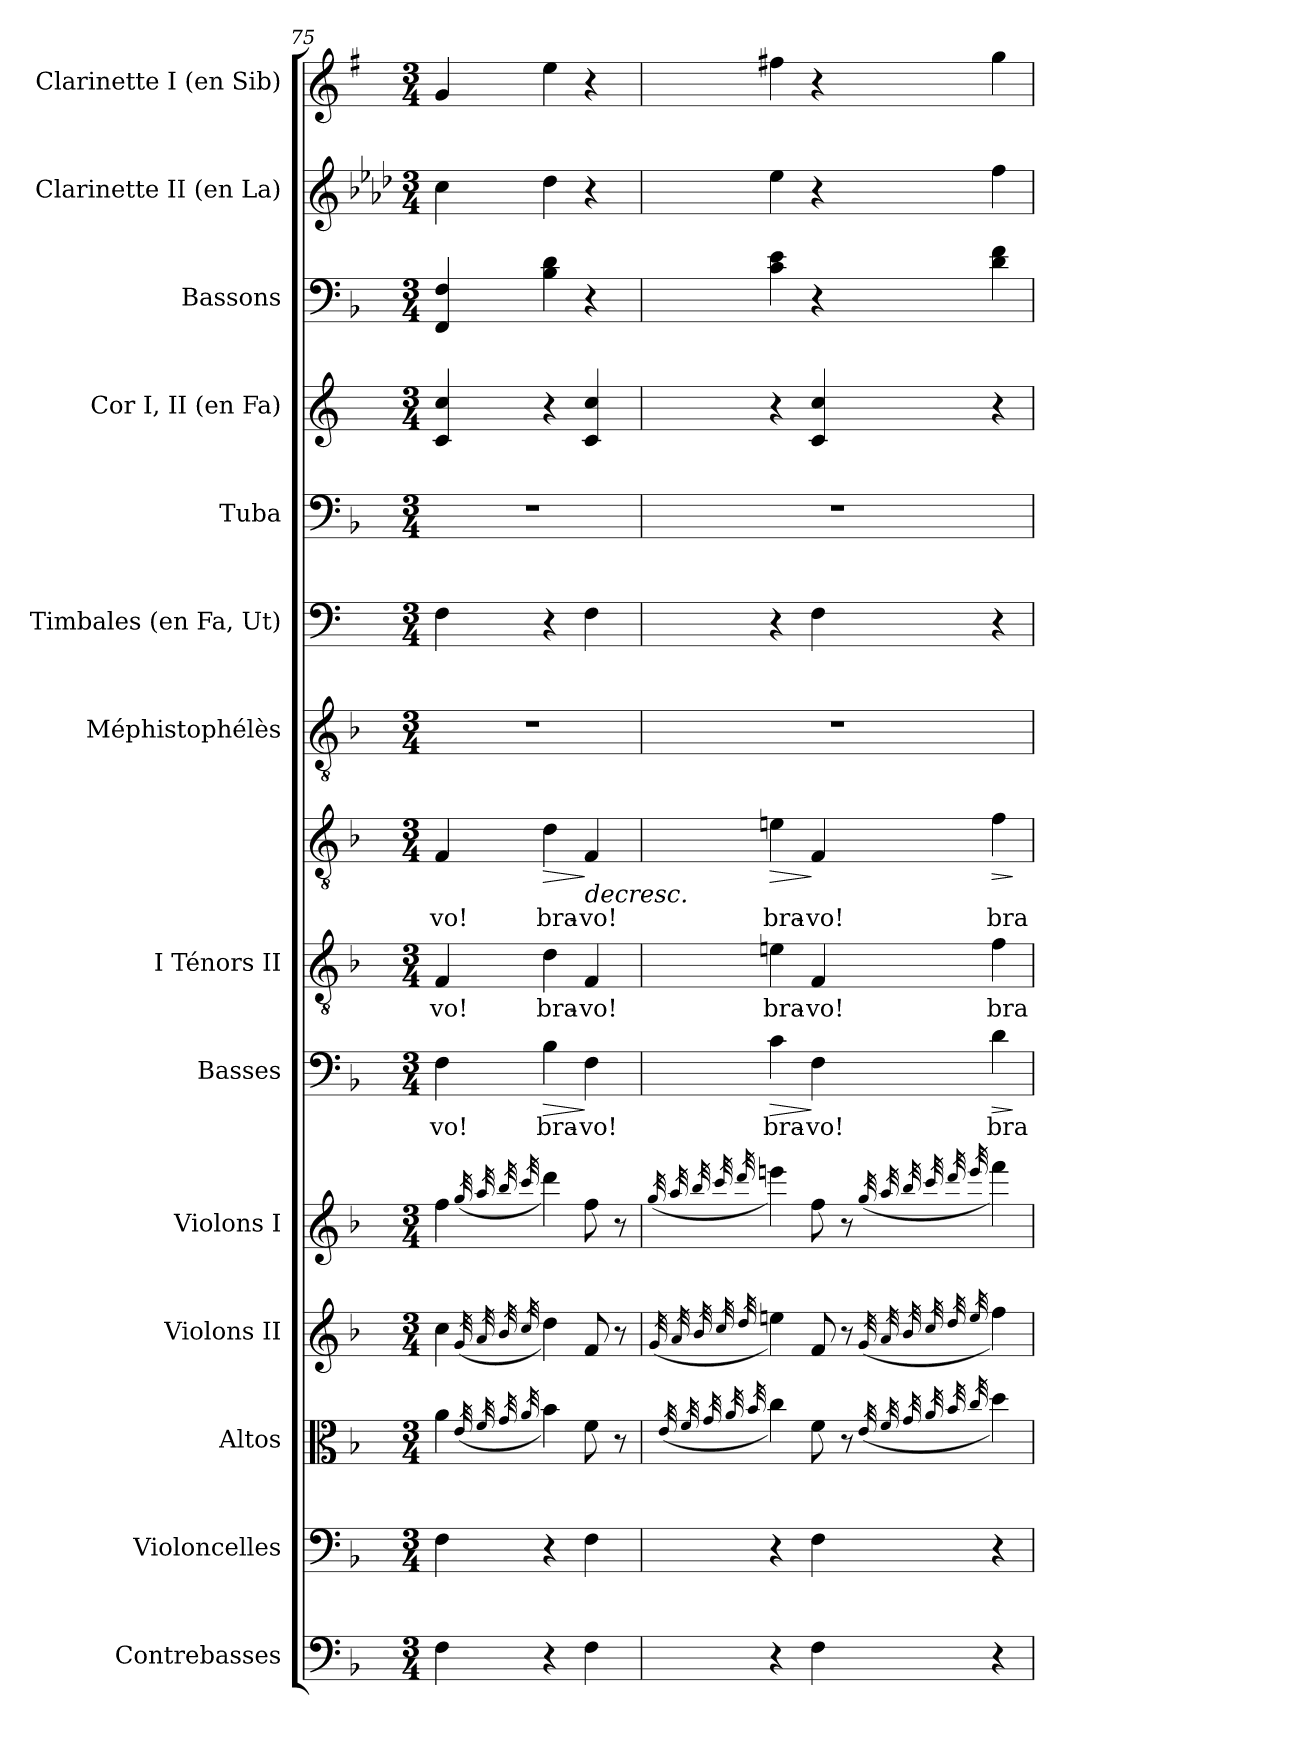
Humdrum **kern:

**kern	**kern	**kern	**kern	**kern	**kern	**text	**dynam	**kern	**text	**kern	**text	**dynam	**kern	**kern	**kern	**kern	**kern	**kern	**kern
*part14	*part13	*part12	*part11	*part10	*part9	*part9	*part9	*part8	*part8	*part8	*part8	*part8	*part7	*part6	*part5	*part4	*part3	*part2	*part1
*staff15	*staff14	*staff13	*staff12	*staff11	*staff10	*staff10	*staff10	*staff9	*staff9	*staff8	*staff8	*staff8/9	*staff7	*staff6	*staff5	*staff4	*staff3	*staff2	*staff1
*I"Contrebasses	*I"Violoncelles	*I"Altos	*I"Violons II	*I"Violons I	*I"Basses	*	*	*I"I  Ténors  II	*	*	*	*	*I"Méphistophélès	*I"Timbales (en Fa, Ut)	*I"Tuba	*I"Cor I, II (en Fa)	*I"Bassons	*I"Clarinette II (en La)	*I"Clarinette I (en Sib)
*I'C-b.	*I'Vlles	*I'Altos	*I'Vns II	*I'Vns I	*I'Basses	*	*	*I'Tén.	*	*	*	*	*I'Méphist.	*	*I'Tb.	*I'Cor (Fa)	*I'Bns	*I'Cl. (La)	*I'Cl. (Sib)
*clefF4	*clefF4	*clefC3	*clefG2	*clefG2	*clefF4	*	*	*clefGv2	*	*clefGv2	*	*	*clefGv2	*clefF4	*clefF4	*clefG2	*clefF4	*clefG2	*clefG2
*ITrd7c12	*	*	*	*	*	*	*	*ITrd7c12	*	*ITrd7c12	*	*	*ITrd7c12	*	*	*ITrd4c7	*	*ITrd2c3	*ITrd1c2
*k[b-]	*k[b-]	*k[b-]	*k[b-]	*k[b-]	*k[b-]	*	*	*k[b-]	*	*k[b-]	*	*	*k[b-]	*k[]	*k[b-]	*k[b-]	*k[b-]	*k[b-]	*k[b-]
*F:	*F:	*F:	*F:	*F:	*F:	*	*	*F:	*	*F:	*	*	*F:	*C:	*F:	*F:	*F:	*F:	*F:
*M3/4	*M3/4	*M3/4	*M3/4	*M3/4	*M3/4	*	*	*M3/4	*	*M3/4	*	*	*M3/4	*M3/4	*M3/4	*M3/4	*M3/4	*M3/4	*M3/4
=75	=75	=75	=75	=75	=75	=75	=75	=75	=75	=75	=75	=75	=75	=75	=75	=75	=75	=75	=75
!	!	!	!	!	!	!LO:LY:b:color=#000000	!	!	!	!	!	!	!	!	!	!	!	!	!
!	!	!	!	!	!	!	!	!	!LO:LY:b:color=#000000	!	!	!	!	!	!	!	!	!	!
!	!	!	!	!	!	!	!	!	!	!	!LO:LY:b:color=#000000	!	!LO:N:vis=1	!	!LO:N:vis=1	!	!	!	!
4FFi\	4Fi\	4ai\	4cci\	4ffi\	4Fi\	-vo!	.	4FFi/	-vo!	4FFi/	-vo!	.	2.r	4Fi\	2.r	4Fi/ 4fi	4FFi/ 4Fi	4ai\	4fi/
.	.	(32qei/	(32qgi/	(32qggi/	.	.	.	.	.	.	.	.	.	.	.	.	.	.	.
.	.	32qfi/	32qai/	32qaai/	.	.	.	.	.	.	.	.	.	.	.	.	.	.	.
.	.	32qgi/	32qb-i/	32qbb-i/	.	.	.	.	.	.	.	.	.	.	.	.	.	.	.
.	.	32qai/	32qcci/	32qccci/	.	.	.	.	.	.	.	.	.	.	.	.	.	.	.
!	!	!	!	!	!	!LO:LY:b:color=#000000	!LO:HP:b	!	!	!	!	!	!	!	!	!	!	!	!
!	!	!	!	!	!	!	!	!	!LO:LY:b:color=#000000	!	!	!	!	!	!	!	!	!	!
!	!	!	!	!	!	!	!	!	!	!	!LO:LY:b:color=#000000	!LO:HP:n=1:b	!	!	!	!	!	!	!
4r	4r	4b-i\)	4ddi\)	4dddi\)	4B-i\	bra-	>	4Di\	bra-	4Di\	bra-	] >	.	4r	.	4r	4B-i\ 4di	4b-i\	4ddi\
!	!	!	!	!	!	!LO:LY:b:color=#000000	!	!	!	!	!	!	!	!	!	!	!	!	!
!	!	!	!	!	!	!	!	!	!LO:LY:b:color=#000000	!	!	!	!	!	!	!	!	!	!
!	!	!	!	!	!	!	!	!	!	!	!LO:LY:b:color=#000000	!LO:HP:n=1:b	!	!	!	!	!	!	!
4FFi\	4Fi\	8fi\	8fi/	8ffi\	4Fi\	-vo!	]	4FFi/	-vo!	4FFi/	-vo!	] >	.	4Fi\	.	4Fi/ 4fi	4r	4r	4r
.	.	8r	8r	8r	.	.	.	.	.	.	.	.	.	.	.	.	.	.	.
=76	=76	=76	=76	=76	=76	=76	=76	=76	=76	=76	=76	=76	=76	=76	=76	=76	=76	=76	=76
.	.	(32qei/	(32qgi/	(32qggi/	.	.	.	.	.	.	.	.	.	.	.	.	.	.	.
.	.	32qfi/	32qai/	32qaai/	.	.	.	.	.	.	.	.	.	.	.	.	.	.	.
.	.	32qgi/	32qb-i/	32qbb-i/	.	.	.	.	.	.	.	.	.	.	.	.	.	.	.
.	.	32qai/	32qcci/	32qccci/	.	.	.	.	.	.	.	.	.	.	.	.	.	.	.
.	.	32qb-i/	32qddi/	32qdddi/	.	.	.	.	.	.	.	.	.	.	.	.	.	.	.
!	!	!	!	!	!	!LO:LY:b:color=#000000	!LO:HP:b	!	!	!	!	!	!	!	!	!	!	!	!
!	!	!	!	!	!	!	!	!	!LO:LY:b:color=#000000	!	!	!	!	!	!	!	!	!	!
!	!	!	!	!	!	!	!	!	!	!	!LO:LY:b:color=#000000	!LO:HP:b	!LO:N:vis=1	!	!LO:N:vis=1	!	!	!	!
4r	4r	4cci\)	4eeni\)	4eeeni\)	4ci\	bra-	>	4Eni\	bra-	4Eni\	bra-	>	2.r	4r	2.r	4r	4ci\ 4ei	4cci\	4eeni\
!	!	!	!	!	!	!LO:LY:b:color=#000000	!	!	!	!	!	!	!	!	!	!	!	!	!
!	!	!	!	!	!	!	!	!	!LO:LY:b:color=#000000	!	!	!	!	!	!	!	!	!	!
!	!	!	!	!	!	!	!	!	!	!	!LO:LY:b:color=#000000	!	!	!	!	!	!	!	!
4FFi\	4Fi\	8fi\	8fi/	8ffi\	4Fi\	-vo!	]	4FFi/	-vo!	4FFi/	-vo!	] ]	.	4Fi\	.	4Fi/ 4fi	4r	4r	4r
.	.	8r	8r	8r	.	.	.	.	.	.	.	.	.	.	.	.	.	.	.
.	.	(32qei/	(32qgi/	(32qggi/	.	.	.	.	.	.	.	.	.	.	.	.	.	.	.
.	.	32qfi/	32qai/	32qaai/	.	.	.	.	.	.	.	.	.	.	.	.	.	.	.
.	.	32qgi/	32qb-i/	32qbb-i/	.	.	.	.	.	.	.	.	.	.	.	.	.	.	.
.	.	32qai/	32qcci/	32qccci/	.	.	.	.	.	.	.	.	.	.	.	.	.	.	.
.	.	32qb-i/	32qddi/	32qdddi/	.	.	.	.	.	.	.	.	.	.	.	.	.	.	.
.	.	32qcci/	32qeei/	32qeeei/	.	.	.	.	.	.	.	.	.	.	.	.	.	.	.
!	!	!	!	!	!	!LO:LY:b:color=#000000	!LO:HP:b	!	!	!	!	!	!	!	!	!	!	!	!
!	!	!	!	!	!	!	!	!	!LO:LY:b:color=#000000	!	!	!	!	!	!	!	!	!	!
!	!	!	!	!	!	!	!	!	!	!	!LO:LY:b:color=#000000	!LO:HP:b	!	!	!	!	!	!	!
!	!	!	!	!	!	!	!	!	!	!	!	!LO:HP:n=1:b	!	!	!	!	!	!	!
4r	4r	4ddi\)	4ffi\)	4fffi\)	4di\	bra-	>	4Fi\	bra-	4Fi\	bra-	> >	.	4r	.	4r	4di\ 4fi	4ddi\	4ffi\
.	.	.	.	.	.	.	]	.	.	.	.	]	.	.	.	.	.	.	.
=	=	=	=	=	=	=	=	=	=	=	=	=	=	=	=	=	=	=	=
*-	*-	*-	*-	*-	*-	*-	*-	*-	*-	*-	*-	*-	*-	*-	*-	*-	*-	*-	*-
